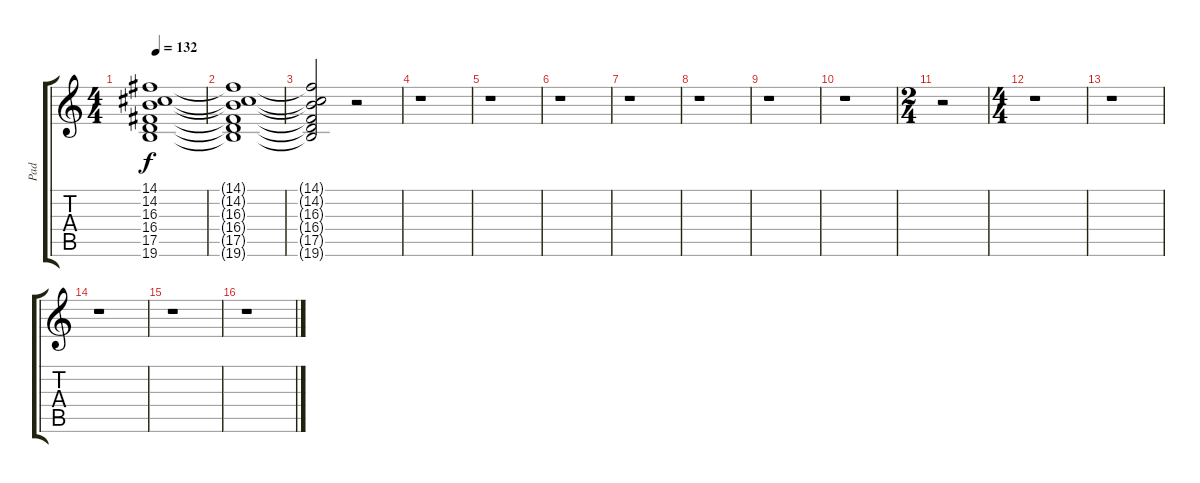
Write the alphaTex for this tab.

\track ("Pad" "Pad") {instrument fx6goblins}
\staff {score tabs}
\tuning (E4 B3 G3 D3 A2 E2) {hide}
\ts (4 4)
\tempo 132
\clef g2
\ks c
(14.1{t} 14.2{t} 16.3{t} 16.4{t} 17.5{t} 19.6{t}).1{dy f} |
(14.1{t} 14.2{t} 16.3{t} 16.4{t} 17.5{t} 19.6{t}).1 |
(14.1{t} 14.2{t} 16.3{t} 16.4{t} 17.5{t} 19.6{t}).2 r.2 |
r.1 |
r.1 |
r.1 |
r.1 |
r.1 |
r.1 |
r.1 |
\ts (2 4)
r.2 |
\ts (4 4)
r.1 |
r.1 |
r.1 |
r.1 |
r.1
